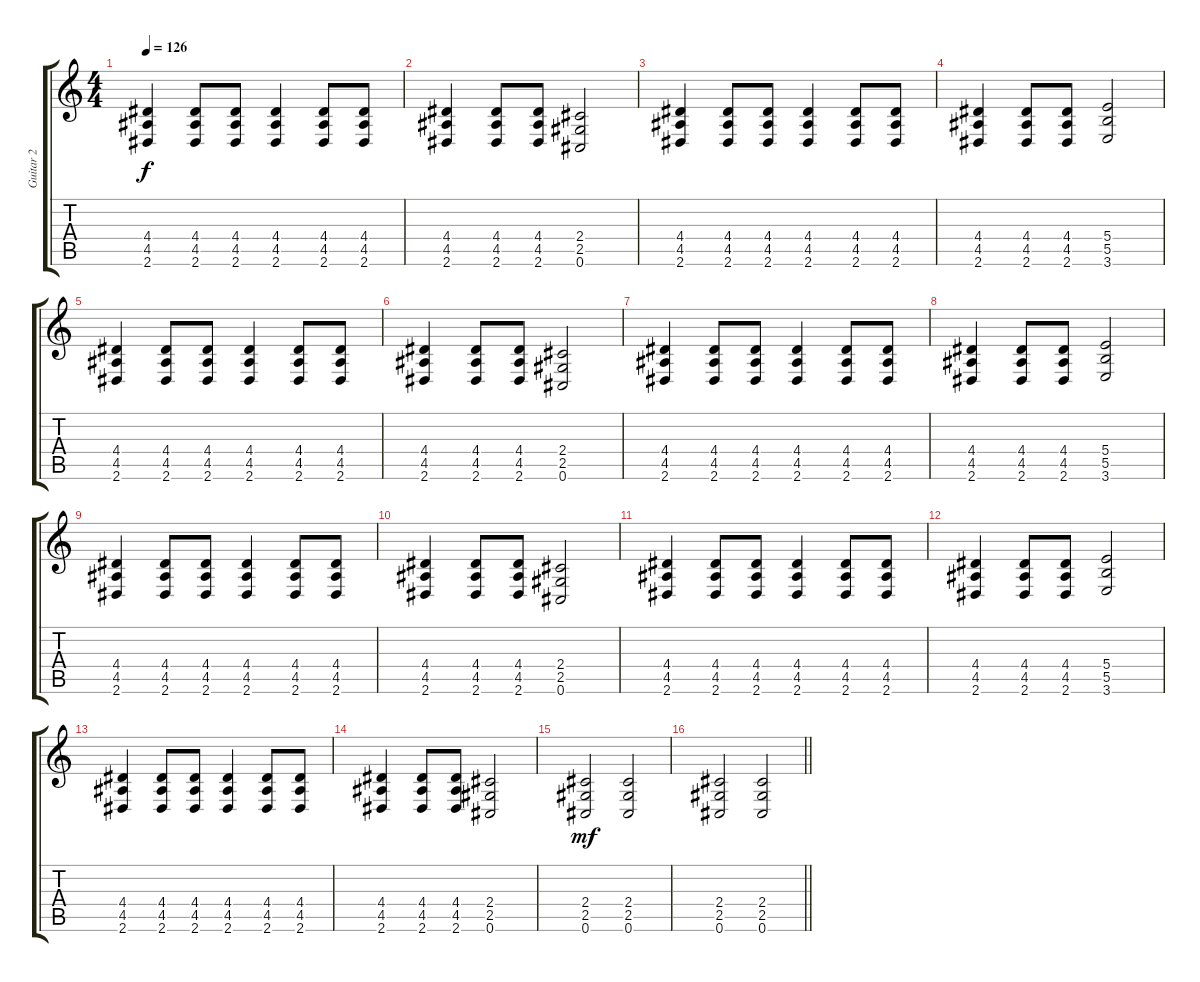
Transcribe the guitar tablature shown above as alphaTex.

\track ("Guitar 2" "Guitar 2") {instrument distortionguitar}
\staff {score tabs}
\tuning (Db4 Ab3 E3 B2 Gb2 Db2) {hide}
\ts (4 4)
\tempo 126
\clef g2
\ks c
(4.4 4.5 2.6).4{dy f} (4.4 4.5 2.6).8{beam merge} (4.4 4.5 2.6).8 (4.4 4.5 2.6).4 (4.4 4.5 2.6).8{beam merge} (4.4 4.5 2.6).8 |
(4.4 4.5 2.6).4 (4.4 4.5 2.6).8{beam merge} (4.4 4.5 2.6).8 (2.4 2.5 0.6).2 |
(4.4 4.5 2.6).4 (4.4 4.5 2.6).8{beam merge} (4.4 4.5 2.6).8 (4.4 4.5 2.6).4 (4.4 4.5 2.6).8{beam merge} (4.4 4.5 2.6).8 |
(4.4 4.5 2.6).4 (4.4 4.5 2.6).8{beam merge} (4.4 4.5 2.6).8 (5.4 5.5 3.6).2 |
(4.4 4.5 2.6).4 (4.4 4.5 2.6).8{beam merge} (4.4 4.5 2.6).8 (4.4 4.5 2.6).4 (4.4 4.5 2.6).8{beam merge} (4.4 4.5 2.6).8 |
(4.4 4.5 2.6).4 (4.4 4.5 2.6).8{beam merge} (4.4 4.5 2.6).8 (2.4 2.5 0.6).2 |
(4.4 4.5 2.6).4 (4.4 4.5 2.6).8{beam merge} (4.4 4.5 2.6).8 (4.4 4.5 2.6).4 (4.4 4.5 2.6).8{beam merge} (4.4 4.5 2.6).8 |
(4.4 4.5 2.6).4 (4.4 4.5 2.6).8{beam merge} (4.4 4.5 2.6).8 (5.4 5.5 3.6).2 |
(4.4 4.5 2.6).4 (4.4 4.5 2.6).8{beam merge} (4.4 4.5 2.6).8 (4.4 4.5 2.6).4 (4.4 4.5 2.6).8{beam merge} (4.4 4.5 2.6).8 |
(4.4 4.5 2.6).4 (4.4 4.5 2.6).8{beam merge} (4.4 4.5 2.6).8 (2.4 2.5 0.6).2 |
(4.4 4.5 2.6).4 (4.4 4.5 2.6).8{beam merge} (4.4 4.5 2.6).8 (4.4 4.5 2.6).4 (4.4 4.5 2.6).8{beam merge} (4.4 4.5 2.6).8 |
(4.4 4.5 2.6).4 (4.4 4.5 2.6).8{beam merge} (4.4 4.5 2.6).8 (5.4 5.5 3.6).2 |
(4.4 4.5 2.6).4 (4.4 4.5 2.6).8{beam merge} (4.4 4.5 2.6).8 (4.4 4.5 2.6).4 (4.4 4.5 2.6).8{beam merge} (4.4 4.5 2.6).8 |
(4.4 4.5 2.6).4 (4.4 4.5 2.6).8{beam merge} (4.4 4.5 2.6).8 (2.4 2.5 0.6).2 |
(2.4 2.5 0.6).2{dy mf} (2.4 2.5 0.6).2 |
\barLineRight lightlight
(2.4 2.5 0.6).2 (2.4 2.5 0.6).2
